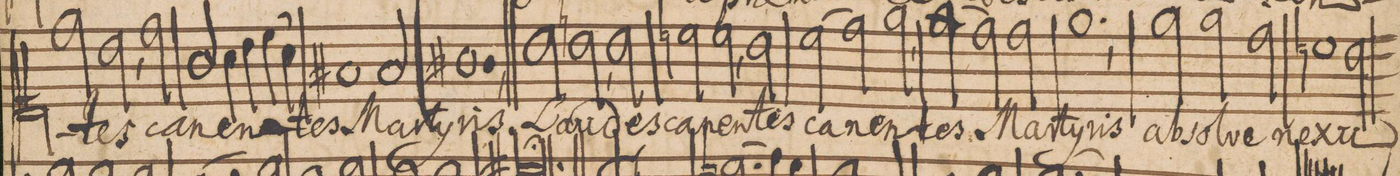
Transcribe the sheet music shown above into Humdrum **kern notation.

**kern	**text	**dynam
*I"Canto.	*	*
*clefC1	*	*
*k[]	*	*
*M3/2	*	*
2dd\	.	.
2b\,<	-tes	.
2dd\	ca-	.
=21	=21	=21
2g/	-nen-	.
4a\	.	.
4b\	.	.
(4cc\	-tes	.
4a\)	.	.
=22	=22	=22
1f#X/	Mar-	.
2f#/	-ty-	.
=23	=23	=23
1.g#X\,<	-ris	.
=24||	=24||	=24||
2b\	Lau-	.
2bni\,<	-des	.
2b\	ca-	.
=25	=25	=25
2ccn\	-nen-	.
2cc\,<	-tes	.
2b\	ca-	.
=26	=26	=26
(2cc\	-nen-	.
2dd\)	.	.
2ee\,<	-tes	.
=27	=27	=27
(2ff\	Mar-	.
2dd\)	.	.
2dd\	-ty-	.
=28	=28	=28
1.ee\,<	-ris	.
=29	=29	=29
2ee\	ab-	.
2ee\	-sol-	.
2dd\	-ve	.
=30	=30	=30
1ccn\	ne-	.
2b\	-xu	.
=31	=31	=31
*-	*-	*-
